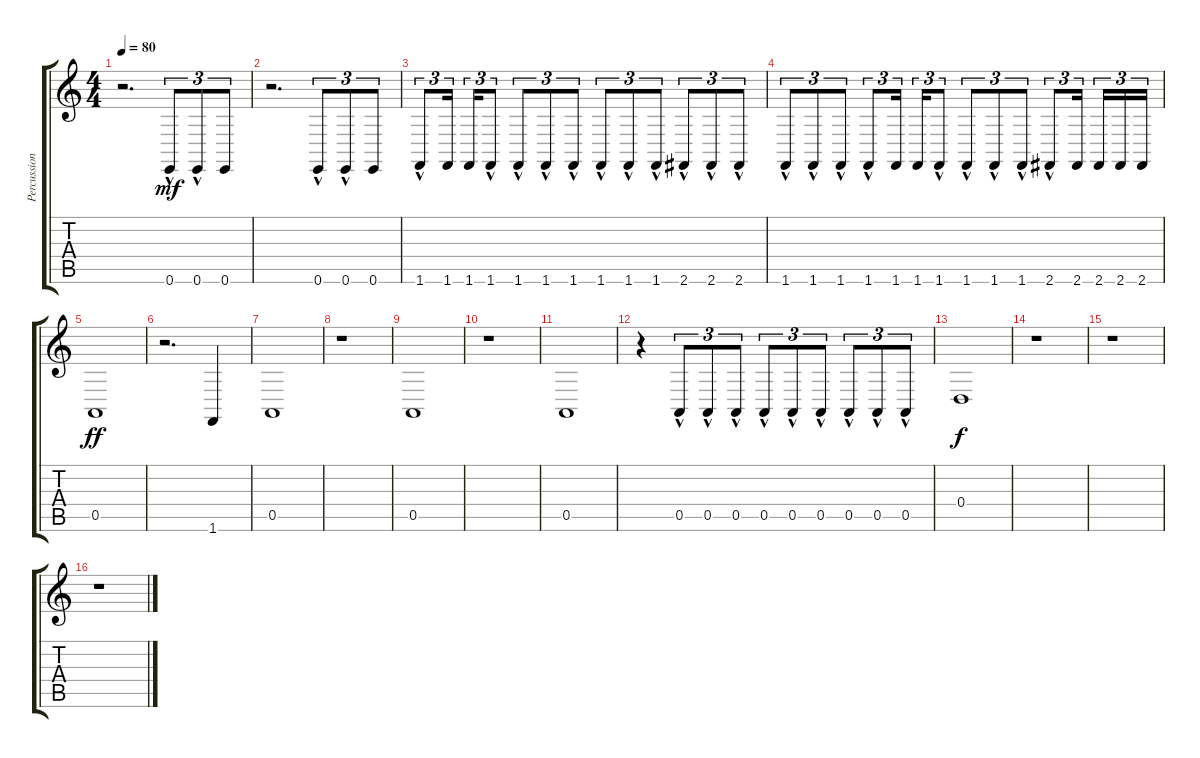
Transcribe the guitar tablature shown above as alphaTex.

\track ("Percussion" "Percussion") {instrument timpani}
\staff {score tabs}
\tuning (E4 B3 G3 D3 A2 E2) {hide}
\ts (4 4)
\tempo 80
\clef g2
\ks c
r.2{d dy mf instrument timpani} 0.6{hac}.8{tu (3 2)} 0.6{hac}.8{tu (3 2)} 0.6.8{tu (3 2)} |
r.2{d} 0.6{hac}.8{tu (3 2)} 0.6{hac}.8{tu (3 2)} 0.6.8{tu (3 2)} |
1.6{hac}.8{tu (3 2)} 1.6.16{tu (3 2)} 1.6.16{tu (3 2)} 1.6{hac}.8{tu (3 2)} 1.6{hac}.8{tu (3 2)} 1.6{hac}.8{tu (3 2)} 1.6{hac}.8{tu (3 2)} 1.6{hac}.8{tu (3 2)} 1.6{hac}.8{tu (3 2)} 1.6{hac}.8{tu (3 2)} 2.6{hac}.8{tu (3 2)} 2.6{hac}.8{tu (3 2)} 2.6{hac}.8{tu (3 2)} |
1.6{hac}.8{tu (3 2)} 1.6{hac}.8{tu (3 2)} 1.6{hac}.8{tu (3 2)} 1.6{hac}.8{tu (3 2)} 1.6.16{tu (3 2)} 1.6.16{tu (3 2)} 1.6{hac}.8{tu (3 2)} 1.6{hac}.8{tu (3 2)} 1.6{hac}.8{tu (3 2)} 1.6{hac}.8{tu (3 2)} 2.6{hac}.8{tu (3 2)} 2.6.16{tu (3 2)} 2.6.16{tu (3 2)} 2.6.16{tu (3 2)} 2.6.16{tu (3 2)} |
0.5.1{dy ff} |
r.2{d} 1.6.4 |
0.5.1 |
r.1 |
0.5.1 |
r.1 |
0.5.1 |
r.4 0.5{hac}.8{tu (3 2) volume 6} 0.5{hac}.8{tu (3 2) volume 16} 0.5{hac}.8{tu (3 2)} 0.5{hac}.8{tu (3 2)} 0.5{hac}.8{tu (3 2)} 0.5{hac}.8{tu (3 2)} 0.5{hac}.8{tu (3 2)} 0.5{hac}.8{tu (3 2)} 0.5{hac}.8{tu (3 2)} |
0.4.1{dy f} |
r.1 |
r.1 |
r.1
